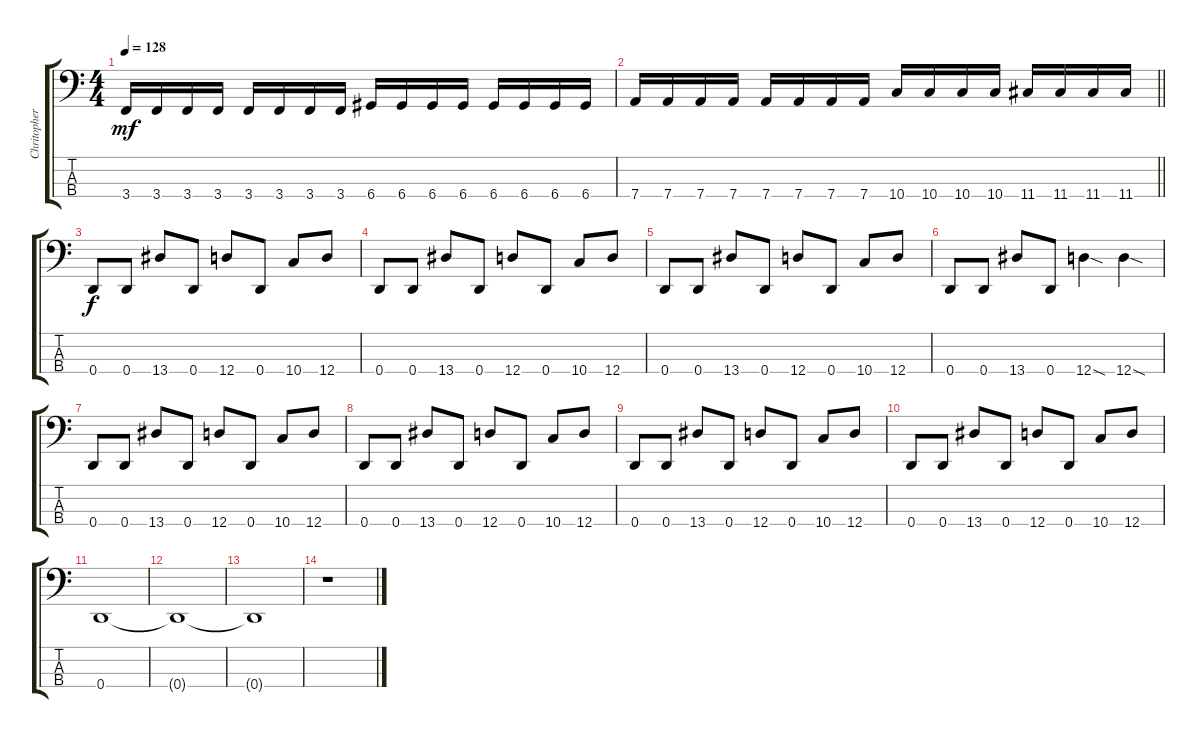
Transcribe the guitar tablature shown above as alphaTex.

\track ("Chritopher Wostenholme (Bass)" "Chritopher") {instrument electricbassfinger}
\staff {score tabs}
\tuning (G2 D2 A1 D1) {hide}
\ts (4 4)
\tempo 128
\clef f4
\ks c
3.4.16{dy mf instrument electricbassfinger} 3.4.16 3.4.16 3.4.16 3.4.16 3.4.16 3.4.16 3.4.16 6.4.16 6.4.16 6.4.16 6.4.16 6.4.16 6.4.16 6.4.16 6.4.16 |
\barLineRight lightlight
7.4.16 7.4.16 7.4.16 7.4.16 7.4.16 7.4.16 7.4.16 7.4.16 10.4.16 10.4.16 10.4.16 10.4.16 11.4.16 11.4.16 11.4.16 11.4.16 |
0.4.8{dy f} 0.4.8 13.4.8 0.4.8 12.4.8 0.4.8 10.4.8 12.4.8 |
0.4.8 0.4.8 13.4.8 0.4.8 12.4.8 0.4.8 10.4.8 12.4.8 |
0.4.8 0.4.8 13.4.8 0.4.8 12.4.8 0.4.8 10.4.8 12.4.8 |
0.4.8 0.4.8 13.4.8 0.4.8 12.4{sod}.4 12.4{sod}.4 |
0.4.8 0.4.8 13.4.8 0.4.8 12.4.8 0.4.8 10.4.8 12.4.8 |
0.4.8 0.4.8 13.4.8 0.4.8 12.4.8 0.4.8 10.4.8 12.4.8 |
0.4.8 0.4.8 13.4.8 0.4.8 12.4.8 0.4.8 10.4.8 12.4.8 |
0.4.8 0.4.8 13.4.8 0.4.8 12.4.8 0.4.8 10.4.8 12.4.8 |
0.4.1 |
0.4{t}.1 |
0.4{t}.1 |
r.1
